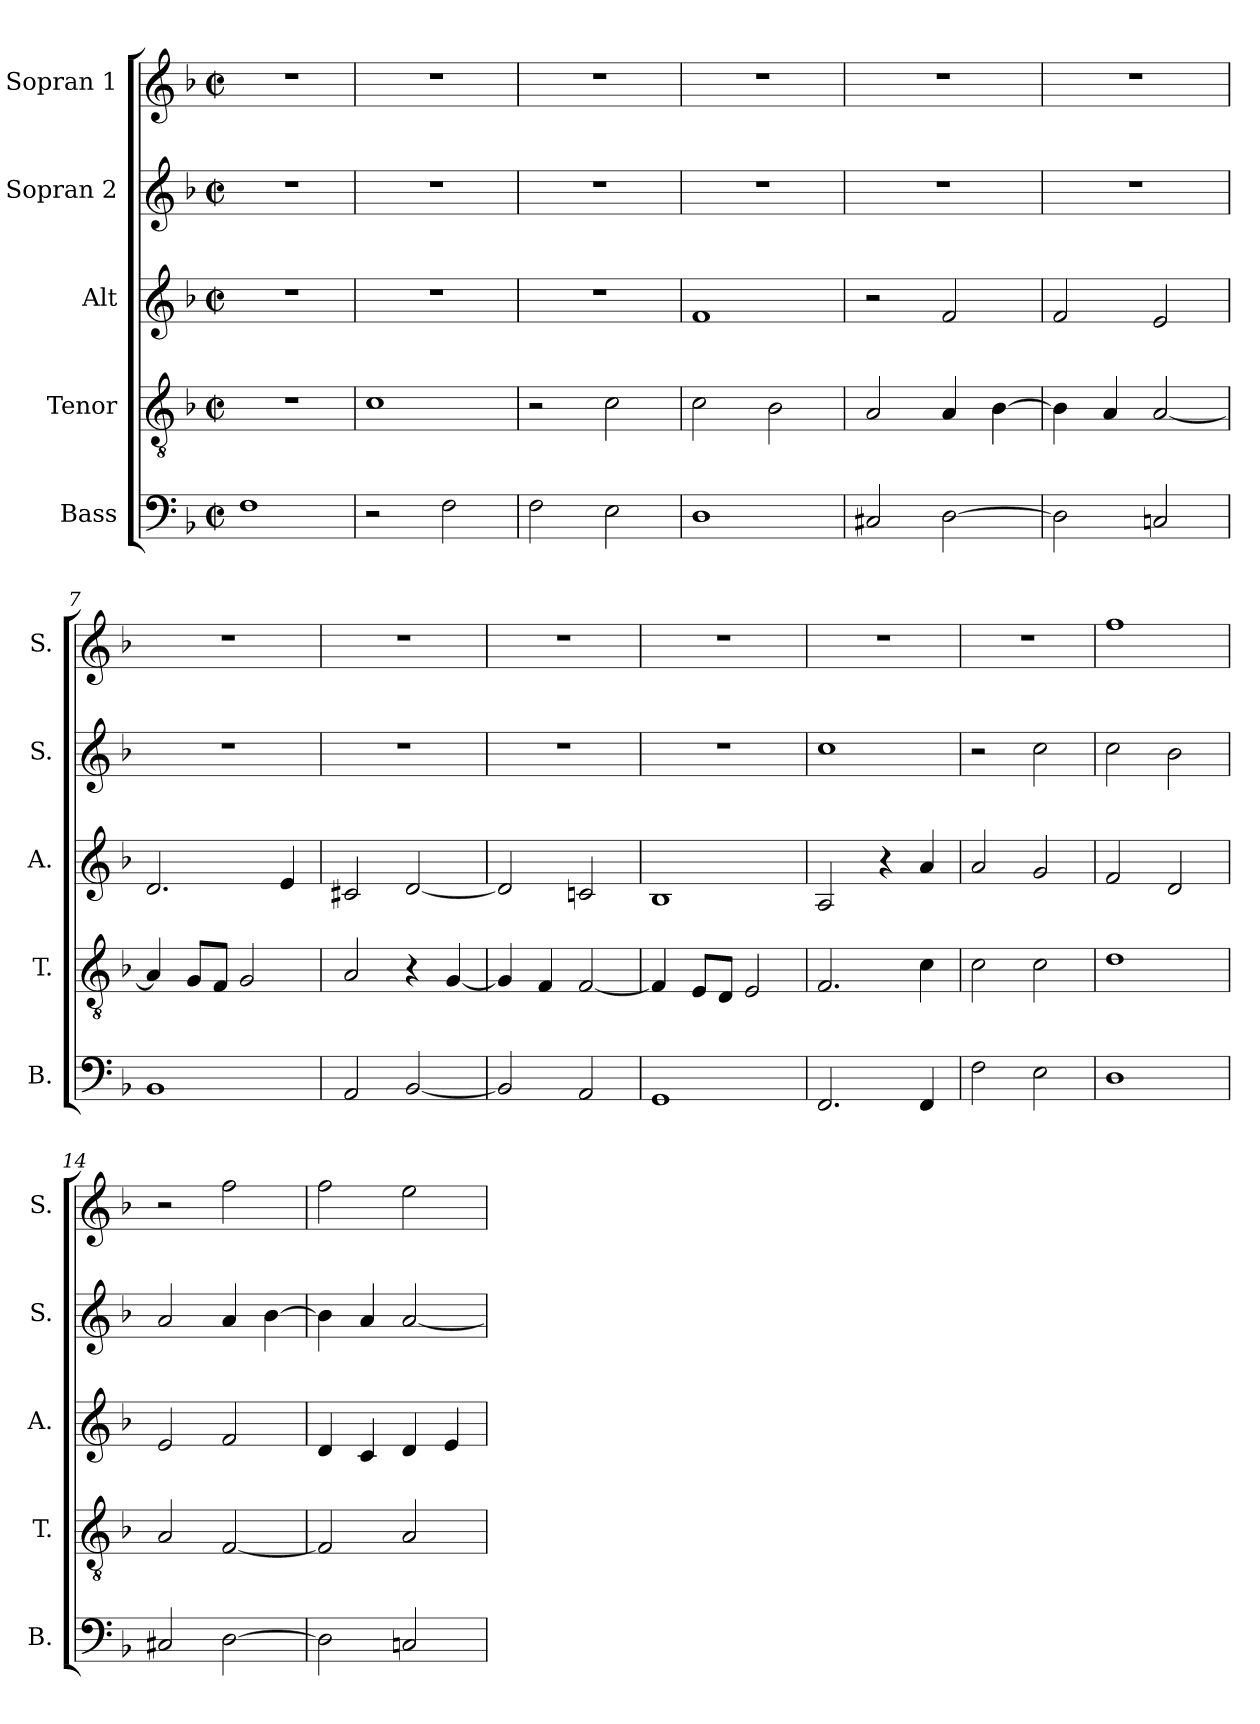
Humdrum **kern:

**kern	**kern	**kern	**kern	**kern
*part5	*part4	*part3	*part2	*part1
*staff5	*staff4	*staff3	*staff2	*staff1
*I"Bass	*I"Tenor	*I"Alt	*I"Sopran 2	*I"Sopran 1
*I'B.	*I'T.	*I'A.	*I'S.	*I'S.
!!LO:PB:g=z
*clefF4	*clefGv2	*clefG2	*clefG2	*clefG2
*	*ITrd7c12	*	*	*
*k[b-]	*k[b-]	*k[b-]	*k[b-]	*k[b-]
*F:	*F:	*F:	*F:	*F:
*M2/2	*M2/2	*M2/2	*M2/2	*M2/2
*met(c|)	*met(c|)	*met(c|)	*met(c|)	*met(c|)
*MM104	*MM104	*MM104	*MM104	*MM104
=1	=1	=1	=1	=1
1Fi	1r	1r	1r	1r
=2	=2	=2	=2	=2
2r	1Ci	1r	1r	1r
2Fi\	.	.	.	.
=3	=3	=3	=3	=3
2Fi\	2r	1r	1r	1r
2Ei\	2Ci\	.	.	.
=4	=4	=4	=4	=4
1Di	2Ci\	1fi	1r	1r
.	2BB-i\	.	.	.
=5	=5	=5	=5	=5
2C#Xi/	2AAi/	2r	1r	1r
[>2Di\	4AAi/	2fi/	.	.
.	[>4BB-i\	.	.	.
=6	=6	=6	=6	=6
2Di\]	4BB-i\]	2fi/	1r	1r
.	4AAi/	.	.	.
2Cni/	[<2AAi/	2ei/	.	.
=7	=7	=7	=7	=7
1BB-i	4AAi/]	2.di/	1r	1r
.	8GGi/L	.	.	.
.	8FFi/J	.	.	.
.	2GGi/	.	.	.
.	.	4ei/	.	.
=8	=8	=8	=8	=8
2AAi/	2AAi/	2c#Xi/	1r	1r
[<2BB-i/	4r	[<2di/	.	.
.	[<4GGi/	.	.	.
=9	=9	=9	=9	=9
2BB-i/]	4GGi/]	2di/]	1r	1r
.	4FFi/	.	.	.
2AAi/	[<2FFi/	2cni/	.	.
!!LO:LB:g=z
=10	=10	=10	=10	=10
1GGi	4FFi/]	1B-i	1r	1r
.	8EEi/L	.	.	.
.	8DDi/J	.	.	.
.	2EEi/	.	.	.
=11	=11	=11	=11	=11
2.FFi/	2.FFi/	2Ai/	1cci	1r
.	.	4r	.	.
4FFi/	4Ci\	4ai/	.	.
=12	=12	=12	=12	=12
2Fi\	2Ci\	2ai/	2r	1r
2Ei\	2Ci\	2gi/	2cci\	.
=13	=13	=13	=13	=13
1Di	1Di	2fi/	2cci\	1ffi
.	.	2di/	2b-i\	.
=14	=14	=14	=14	=14
2C#Xi/	2AAi/	2ei/	2ai/	2r
[>2Di\	[<2FFi/	2fi/	4ai/	2ffi\
.	.	.	[>4b-i\	.
=15	=15	=15	=15	=15
2Di\]	2FFi/]	4di/	4b-i\]	2ffi\
.	.	4ci/	4ai/	.
2Cni/	2AAi/	4di/	[<2ai/	2eei\
.	.	4ei/	.	.
=	=	=	=	=
*-	*-	*-	*-	*-
